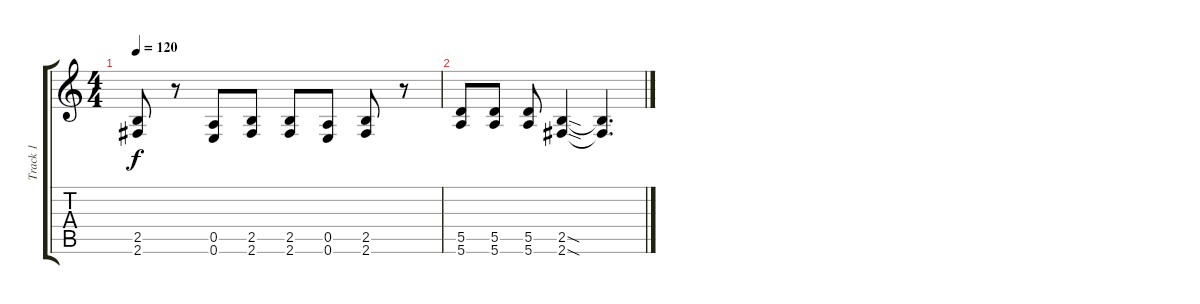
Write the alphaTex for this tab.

\track ("Track 1" "Track 1") {instrument overdrivenguitar}
\staff {score tabs}
\tuning (E4 B3 G3 D3 A2 E2) {hide}
\ts (4 4)
\tempo 120
\clef g2
\ks c
(2.5 2.6).8{dy f} r.8 (0.5 0.6).8 (2.5 2.6).8 (2.5 2.6).8 (0.5 0.6).8 (2.5 2.6).8 r.8 |
(5.5 5.6).8 (5.5 5.6).8 (5.5 5.6).8 (2.5{sod} 2.6{sod}).4 (2.5{t} 2.6{t}).4{d}
